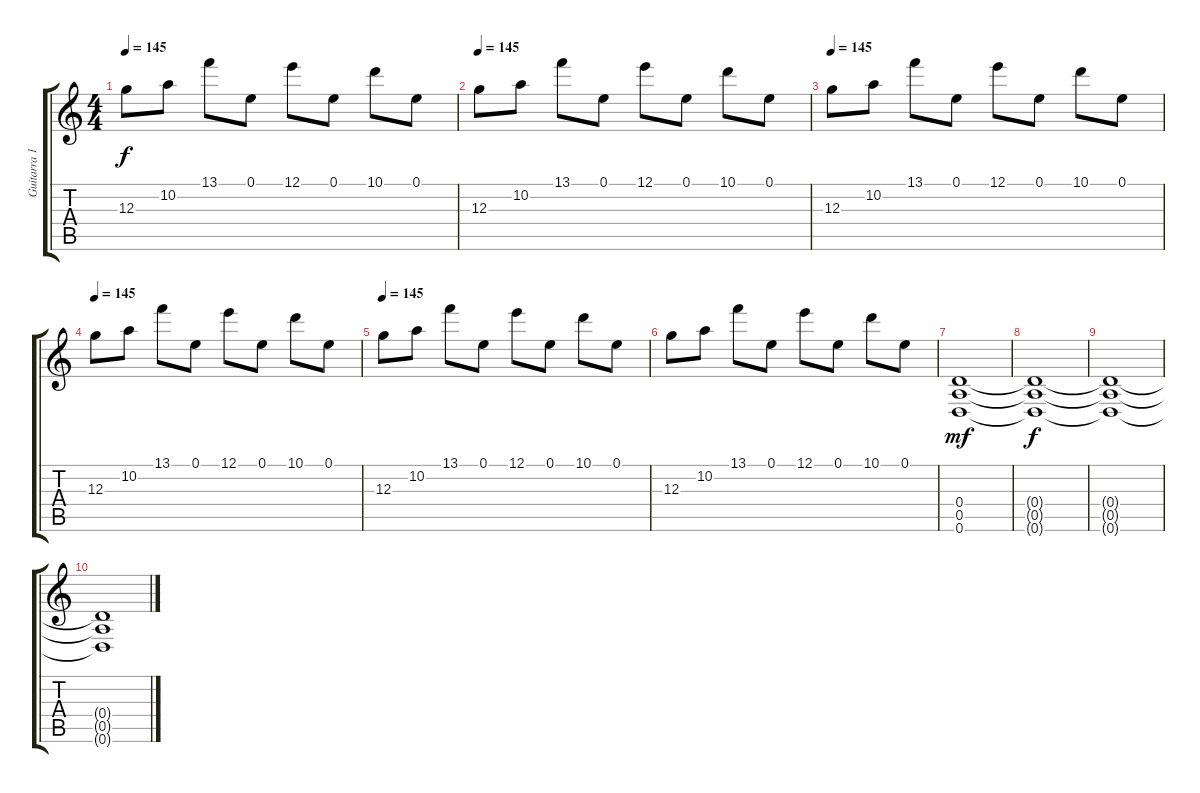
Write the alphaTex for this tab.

\track ("Guitarra 1" "Guitarra 1") {instrument distortionguitar}
\staff {score tabs}
\tuning (E4 B3 G3 D3 A2 D2) {hide}
\ts (4 4)
\tempo 145
\clef g2
\ks c
12.3.8{dy f} 10.2.8 13.1.8 0.1.8 12.1.8 0.1.8 10.1.8 0.1.8 |
\tempo 145
12.3.8 10.2.8 13.1.8 0.1.8 12.1.8 0.1.8 10.1.8 0.1.8 |
\tempo 145
12.3.8 10.2.8 13.1.8 0.1.8 12.1.8 0.1.8 10.1.8 0.1.8 |
\tempo 145
12.3.8 10.2.8 13.1.8 0.1.8 12.1.8 0.1.8 10.1.8 0.1.8 |
\tempo 145
12.3.8 10.2.8 13.1.8 0.1.8 12.1.8 0.1.8 10.1.8 0.1.8 |
12.3.8 10.2.8 13.1.8 0.1.8 12.1.8 0.1.8 10.1.8 0.1.8 |
(0.4 0.5 0.6).1{dy mf} |
(0.4{t} 0.5{t} 0.6{t}).1{dy f} |
(0.4{t} 0.5{t} 0.6{t}).1 |
(0.4{t} 0.5{t} 0.6{t}).1
